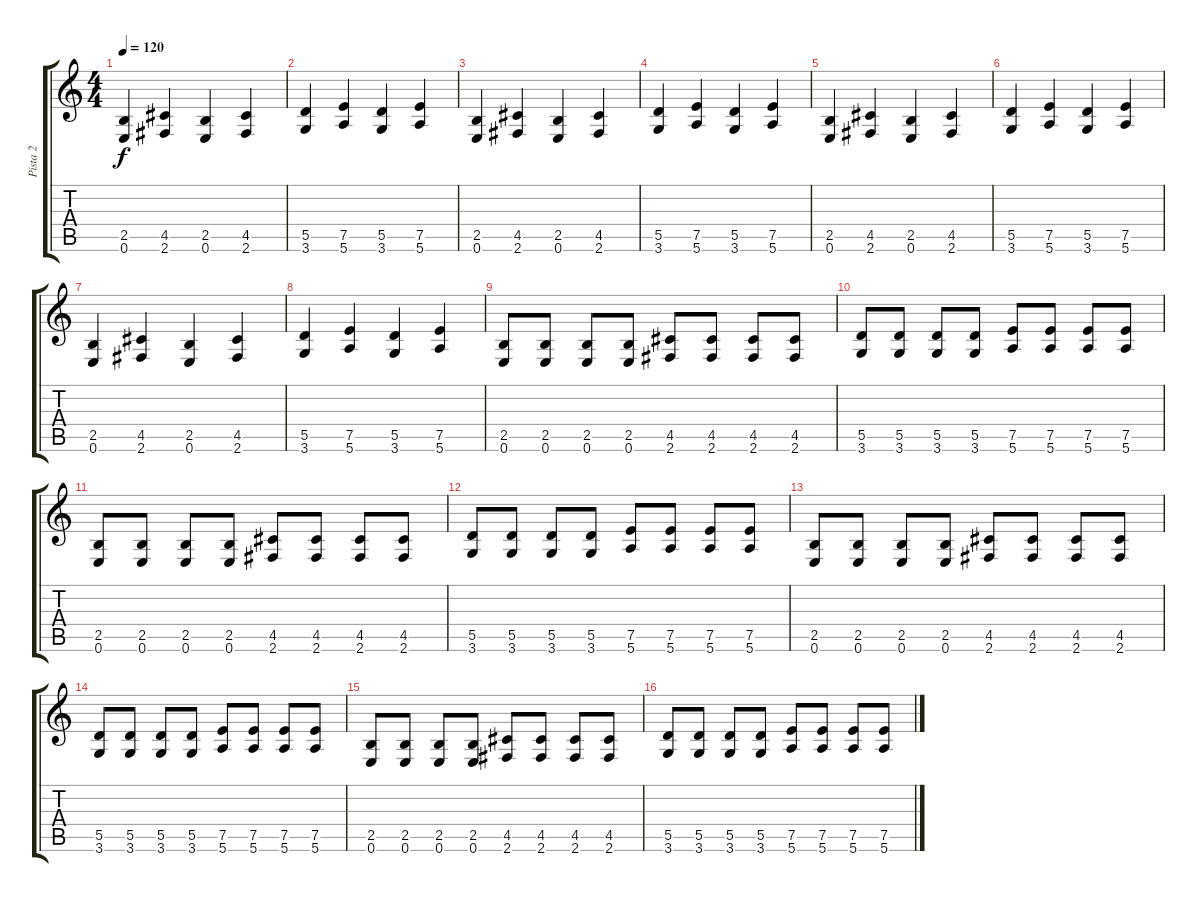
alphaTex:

\track ("Pista 2" "Pista 2") {instrument distortionguitar}
\staff {score tabs}
\tuning (E4 B3 G3 D3 A2 E2) {hide}
\ts (4 4)
\tempo 120
\clef g2
\ks c
(2.5 0.6).4{dy f instrument distortionguitar} (4.5 2.6).4 (2.5 0.6).4 (4.5 2.6).4 |
(5.5 3.6).4 (7.5 5.6).4 (5.5 3.6).4 (7.5 5.6).4 |
(2.5 0.6).4 (4.5 2.6).4 (2.5 0.6).4 (4.5 2.6).4 |
(5.5 3.6).4 (7.5 5.6).4 (5.5 3.6).4 (7.5 5.6).4 |
(2.5 0.6).4 (4.5 2.6).4 (2.5 0.6).4 (4.5 2.6).4 |
(5.5 3.6).4 (7.5 5.6).4 (5.5 3.6).4 (7.5 5.6).4 |
(2.5 0.6).4 (4.5 2.6).4 (2.5 0.6).4 (4.5 2.6).4 |
(5.5 3.6).4 (7.5 5.6).4 (5.5 3.6).4 (7.5 5.6).4 |
(2.5 0.6).8 (2.5 0.6).8 (2.5 0.6).8 (2.5 0.6).8 (4.5 2.6).8 (4.5 2.6).8 (4.5 2.6).8 (4.5 2.6).8 |
(5.5 3.6).8 (5.5 3.6).8 (5.5 3.6).8 (5.5 3.6).8 (7.5 5.6).8 (7.5 5.6).8 (7.5 5.6).8 (7.5 5.6).8 |
(2.5 0.6).8 (2.5 0.6).8 (2.5 0.6).8 (2.5 0.6).8 (4.5 2.6).8 (4.5 2.6).8 (4.5 2.6).8 (4.5 2.6).8 |
(5.5 3.6).8 (5.5 3.6).8 (5.5 3.6).8 (5.5 3.6).8 (7.5 5.6).8 (7.5 5.6).8 (7.5 5.6).8 (7.5 5.6).8 |
(2.5 0.6).8 (2.5 0.6).8 (2.5 0.6).8 (2.5 0.6).8 (4.5 2.6).8 (4.5 2.6).8 (4.5 2.6).8 (4.5 2.6).8 |
(5.5 3.6).8 (5.5 3.6).8 (5.5 3.6).8 (5.5 3.6).8 (7.5 5.6).8 (7.5 5.6).8 (7.5 5.6).8 (7.5 5.6).8 |
(2.5 0.6).8 (2.5 0.6).8 (2.5 0.6).8 (2.5 0.6).8 (4.5 2.6).8 (4.5 2.6).8 (4.5 2.6).8 (4.5 2.6).8 |
(5.5 3.6).8 (5.5 3.6).8 (5.5 3.6).8 (5.5 3.6).8 (7.5 5.6).8 (7.5 5.6).8 (7.5 5.6).8 (7.5 5.6).8
